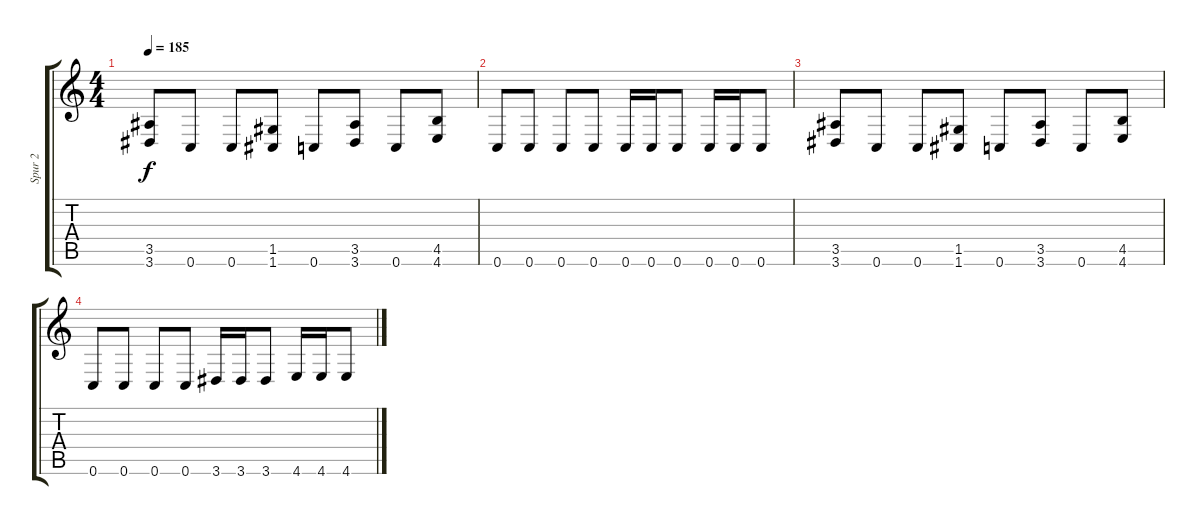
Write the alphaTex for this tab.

\track ("Spur 2" "Spur 2") {instrument overdrivenguitar}
\staff {score tabs}
\tuning (D4 A3 F3 C3 G2 C2) {hide}
\ts (4 4)
\tempo 185
\clef g2
\ks c
(3.5 3.6).8{dy f} 0.6.8 0.6.8 (1.5 1.6).8 0.6.8 (3.5 3.6).8 0.6.8 (4.5 4.6).8 |
0.6.8 0.6.8 0.6.8 0.6.8 0.6.16 0.6.16 0.6.8 0.6.16 0.6.16 0.6.8 |
(3.5 3.6).8 0.6.8 0.6.8 (1.5 1.6).8 0.6.8 (3.5 3.6).8 0.6.8 (4.5 4.6).8 |
0.6.8 0.6.8 0.6.8 0.6.8 3.6.16 3.6.16 3.6.8 4.6.16 4.6.16 4.6.8
